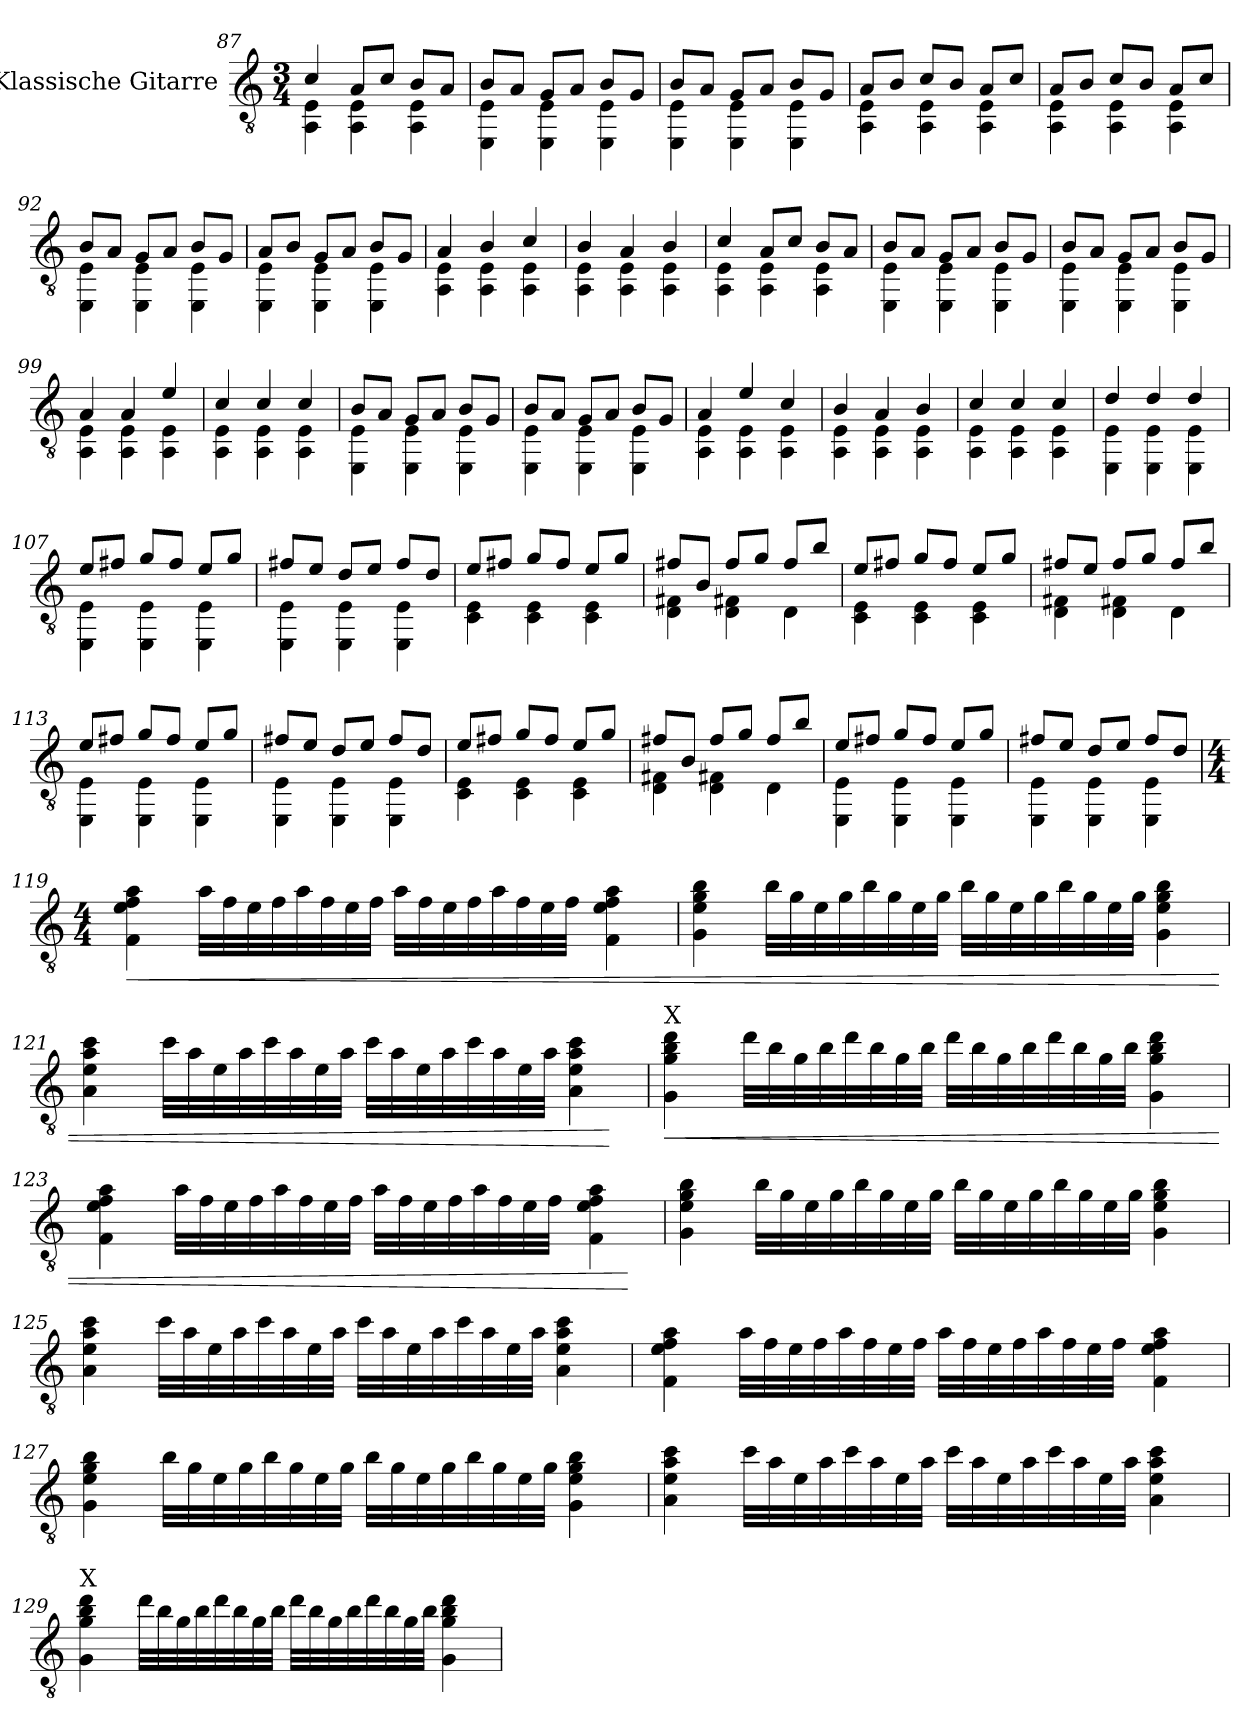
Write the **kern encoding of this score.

**kern	**dynam
*part1	*part1
*staff1	*staff1
*I"Klassische Gitarre	*
*I'Ac Gtr	*
*clefGv2	*
*k[]	*
*M3/4	*
=87	=87
*^	*
4c/	4AA\ 4E\	.
8A/L	4AA\ 4E\	.
8c/J	.	.
8B/L	4AA\ 4E\	.
8A/J	.	.
=88	=88	=88
8B/L	4EE\ 4E\	.
8A/J	.	.
8G/L	4EE\ 4E\	.
8A/J	.	.
8B/L	4EE\ 4E\	.
8G/J	.	.
=89	=89	=89
8B/L	4EE\ 4E\	.
8A/J	.	.
8G/L	4EE\ 4E\	.
8A/J	.	.
8B/L	4EE\ 4E\	.
8G/J	.	.
!!LO:LB:g=z	!!
=90	=90	=90
8A/L	4AA\ 4E\	.
8B/J	.	.
8c/L	4AA\ 4E\	.
8B/J	.	.
8A/L	4AA\ 4E\	.
8c/J	.	.
=91	=91	=91
8A/L	4AA\ 4E\	.
8B/J	.	.
8c/L	4AA\ 4E\	.
8B/J	.	.
8A/L	4AA\ 4E\	.
8c/J	.	.
=92	=92	=92
8B/L	4EE\ 4E\	.
8A/J	.	.
8G/L	4EE\ 4E\	.
8A/J	.	.
8B/L	4EE\ 4E\	.
8G/J	.	.
=93	=93	=93
8A/L	4EE\ 4E\	.
8B/J	.	.
8G/L	4EE\ 4E\	.
8A/J	.	.
8B/L	4EE\ 4E\	.
8G/J	.	.
=94	=94	=94
4A/	4AA\ 4E\	.
4B/	4AA\ 4E\	.
4c/	4AA\ 4E\	.
=95	=95	=95
4B/	4AA\ 4E\	.
4A/	4AA\ 4E\	.
4B/	4AA\ 4E\	.
!!LO:LB:g=z	!!
=96	=96	=96
4c/	4AA\ 4E\	.
8A/L	4AA\ 4E\	.
8c/J	.	.
8B/L	4AA\ 4E\	.
8A/J	.	.
=97	=97	=97
8B/L	4EE\ 4E\	.
8A/J	.	.
8G/L	4EE\ 4E\	.
8A/J	.	.
8B/L	4EE\ 4E\	.
8G/J	.	.
=98	=98	=98
8B/L	4EE\ 4E\	.
8A/J	.	.
8G/L	4EE\ 4E\	.
8A/J	.	.
8B/L	4EE\ 4E\	.
8G/J	.	.
=99	=99	=99
4A/	4AA\ 4E\	.
4A/	4AA\ 4E\	.
4e/	4AA\ 4E\	.
=100	=100	=100
4c/	4AA\ 4E\	.
4c/	4AA\ 4E\	.
4c/	4AA\ 4E\	.
=101	=101	=101
8B/L	4EE\ 4E\	.
8A/J	.	.
8G/L	4EE\ 4E\	.
8A/J	.	.
8B/L	4EE\ 4E\	.
8G/J	.	.
!!LO:LB:g=z	!!
=102	=102	=102
8B/L	4EE\ 4E\	.
8A/J	.	.
8G/L	4EE\ 4E\	.
8A/J	.	.
8B/L	4EE\ 4E\	.
8G/J	.	.
=103	=103	=103
4A/	4AA\ 4E\	.
4e/	4AA\ 4E\	.
4c/	4AA\ 4E\	.
=104	=104	=104
4B/	4AA\ 4E\	.
4A/	4AA\ 4E\	.
4B/	4AA\ 4E\	.
=105	=105	=105
4c/	4AA\ 4E\	.
4c/	4AA\ 4E\	.
4c/	4AA\ 4E\	.
=106	=106	=106
4d/	4EE\ 4E\	.
4d/	4EE\ 4E\	.
4d/	4EE\ 4E\	.
=107	=107	=107
8e/L	4EE\ 4E\	.
8f#X/J	.	.
8g/L	4EE\ 4E\	.
8f#/J	.	.
8e/L	4EE\ 4E\	.
8g/J	.	.
=108	=108	=108
8f#X/L	4EE\ 4E\	.
8e/J	.	.
8d/L	4EE\ 4E\	.
8e/J	.	.
8f#/L	4EE\ 4E\	.
8d/J	.	.
!!LO:LB:g=z	!!
=109	=109	=109
8e/L	4C\ 4E\	.
8f#X/J	.	.
8g/L	4C\ 4E\	.
8f#/J	.	.
8e/L	4C\ 4E\	.
8g/J	.	.
=110	=110	=110
8f#X/L	4D\ 4F#X\	.
8B/J	.	.
8f#/L	4D\ 4F#X\	.
8g/J	.	.
8f#/L	4D\	.
8b/J	.	.
=111	=111	=111
8e/L	4C\ 4E\	.
8f#X/J	.	.
8g/L	4C\ 4E\	.
8f#/J	.	.
8e/L	4C\ 4E\	.
8g/J	.	.
=112	=112	=112
8f#X/L	4D\ 4F#X\	.
8e/J	.	.
8f#/L	4D\ 4F#X\	.
8g/J	.	.
8f#/L	4D\	.
8b/J	.	.
=113	=113	=113
8e/L	4EE\ 4E\	.
8f#X/J	.	.
8g/L	4EE\ 4E\	.
8f#/J	.	.
8e/L	4EE\ 4E\	.
8g/J	.	.
!!LO:LB:g=z	!!
=114	=114	=114
8f#X/L	4EE\ 4E\	.
8e/J	.	.
8d/L	4EE\ 4E\	.
8e/J	.	.
8f#/L	4EE\ 4E\	.
8d/J	.	.
=115	=115	=115
8e/L	4C\ 4E\	.
8f#X/J	.	.
8g/L	4C\ 4E\	.
8f#/J	.	.
8e/L	4C\ 4E\	.
8g/J	.	.
=116	=116	=116
8f#X/L	4D\ 4F#X\	.
8B/J	.	.
8f#/L	4D\ 4F#X\	.
8g/J	.	.
8f#/L	4D\	.
8b/J	.	.
=117	=117	=117
8e/L	4EE\ 4E\	.
8f#X/J	.	.
8g/L	4EE\ 4E\	.
8f#/J	.	.
8e/L	4EE\ 4E\	.
8g/J	.	.
=118	=118	=118
8f#X/L	4EE\ 4E\	.
8e/J	.	.
8d/L	4EE\ 4E\	.
8e/J	.	.
8f#/L	4EE\ 4E\	.
8d/J	.	.
*v	*v	*
!!LO:LB:g=z
=119	=119
*M4/4	*
*MM60	*
!	!LO:HP:b
4F\ 4e\ 4f\ 4a\	<
32a\LLL	.
32f\	.
32e\	.
32f\	.
32a\	.
32f\	.
32e\	.
32f\JJJ	.
32a\LLL	.
32f\	.
32e\	.
32f\	.
32a\	.
32f\	.
32e\	.
32f\JJJ	.
4F\ 4e\ 4f\ 4a\	.
=120	=120
4G\ 4e\ 4g\ 4b\	.
32b\LLL	.
32g\	.
32e\	.
32g\	.
32b\	.
32g\	.
32e\	.
32g\JJJ	.
32b\LLL	.
32g\	.
32e\	.
32g\	.
32b\	.
32g\	.
32e\	.
32g\JJJ	.
4G\ 4e\ 4g\ 4b\	.
!!LO:PB:g=z
=121	=121
4A\ 4e\ 4a\ 4cc\	.
32cc\LLL	.
32a\	.
32e\	.
32a\	.
32cc\	.
32a\	.
32e\	.
32a\JJJ	.
32cc\LLL	.
32a\	.
32e\	.
32a\	.
32cc\	.
32a\	.
32e\	.
32a\JJJ	.
4A\ 4e\ 4a\ 4cc\	.
.	[
!!LO:LB:g=z
=122	=122
!LO:TX:a:t=X	!
!	!LO:HP:b
4G\ 4g\ 4b\ 4dd\	<
32dd\LLL	.
32b\	.
32g\	.
32b\	.
32dd\	.
32b\	.
32g\	.
32b\JJJ	.
32dd\LLL	.
32b\	.
32g\	.
32b\	.
32dd\	.
32b\	.
32g\	.
32b\JJJ	.
4G\ 4g\ 4b\ 4dd\	.
=123	=123
4F\ 4e\ 4f\ 4a\	.
32a\LLL	.
32f\	.
32e\	.
32f\	.
32a\	.
32f\	.
32e\	.
32f\JJJ	.
32a\LLL	.
32f\	.
32e\	.
32f\	.
32a\	.
32f\	.
32e\	.
32f\JJJ	.
4F\ 4e\ 4f\ 4a\	.
.	[
!!LO:LB:g=z
=124	=124
4G\ 4e\ 4g\ 4b\	.
32b\LLL	.
32g\	.
32e\	.
32g\	.
32b\	.
32g\	.
32e\	.
32g\JJJ	.
32b\LLL	.
32g\	.
32e\	.
32g\	.
32b\	.
32g\	.
32e\	.
32g\JJJ	.
4G\ 4e\ 4g\ 4b\	.
=125	=125
4A\ 4e\ 4a\ 4cc\	.
32cc\LLL	.
32a\	.
32e\	.
32a\	.
32cc\	.
32a\	.
32e\	.
32a\JJJ	.
32cc\LLL	.
32a\	.
32e\	.
32a\	.
32cc\	.
32a\	.
32e\	.
32a\JJJ	.
4A\ 4e\ 4a\ 4cc\	.
!!LO:LB:g=z
=126	=126
4F\ 4e\ 4f\ 4a\	.
32a\LLL	.
32f\	.
32e\	.
32f\	.
32a\	.
32f\	.
32e\	.
32f\JJJ	.
32a\LLL	.
32f\	.
32e\	.
32f\	.
32a\	.
32f\	.
32e\	.
32f\JJJ	.
4F\ 4e\ 4f\ 4a\	.
=127	=127
4G\ 4e\ 4g\ 4b\	.
32b\LLL	.
32g\	.
32e\	.
32g\	.
32b\	.
32g\	.
32e\	.
32g\JJJ	.
32b\LLL	.
32g\	.
32e\	.
32g\	.
32b\	.
32g\	.
32e\	.
32g\JJJ	.
4G\ 4e\ 4g\ 4b\	.
!!LO:LB:g=z
=128	=128
4A\ 4e\ 4a\ 4cc\	.
32cc\LLL	.
32a\	.
32e\	.
32a\	.
32cc\	.
32a\	.
32e\	.
32a\JJJ	.
32cc\LLL	.
32a\	.
32e\	.
32a\	.
32cc\	.
32a\	.
32e\	.
32a\JJJ	.
4A\ 4e\ 4a\ 4cc\	.
=129	=129
!LO:TX:a:t=X	!
4G\ 4g\ 4b\ 4dd\	.
32dd\LLL	.
32b\	.
32g\	.
32b\	.
32dd\	.
32b\	.
32g\	.
32b\JJJ	.
32dd\LLL	.
32b\	.
32g\	.
32b\	.
32dd\	.
32b\	.
32g\	.
32b\JJJ	.
4G\ 4g\ 4b\ 4dd\	.
=	=
*-	*-
